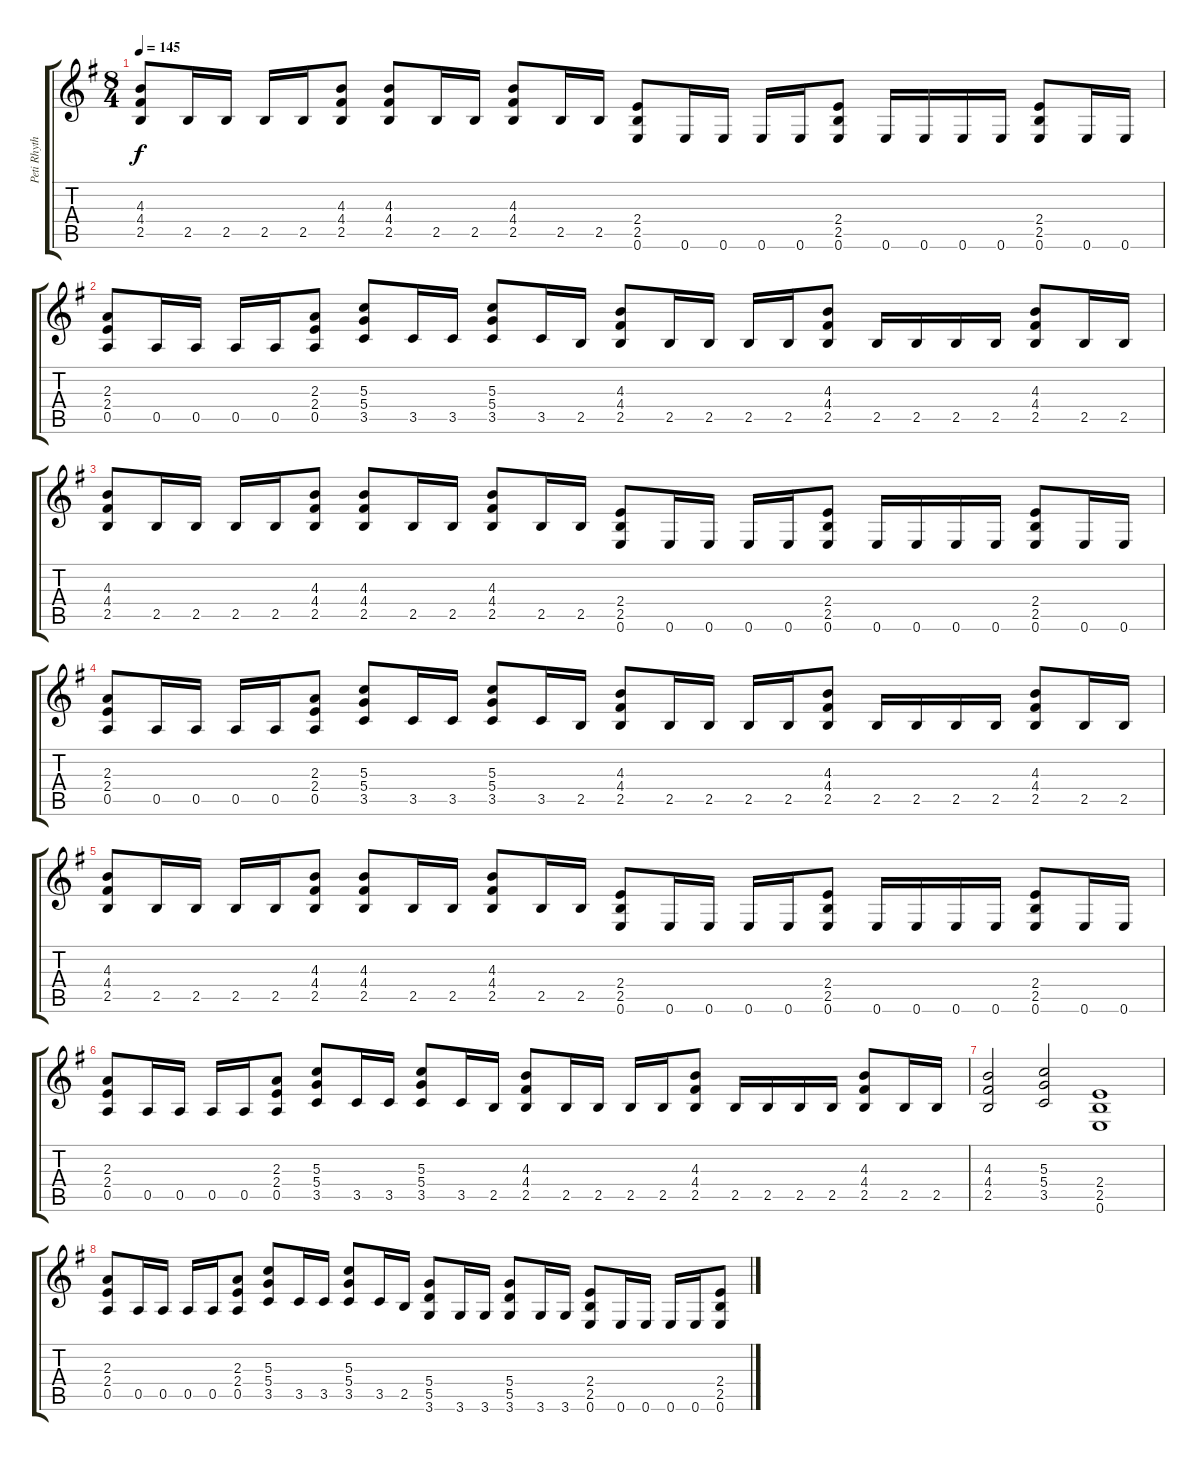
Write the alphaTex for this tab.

\track ("Peti Rhythm" "Peti Rhyth") {instrument distortionguitar}
\staff {score tabs}
\tuning (E4 B3 G3 D3 A2 E2) {hide}
\ts (8 4)
\tempo 145
\clef g2
\ks eminor
(4.3 4.4 2.5).8{dy f} 2.5.16 2.5.16 2.5.16 2.5.16 (4.3 4.4 2.5).8 (4.3 4.4 2.5).8 2.5.16 2.5.16 (4.3 4.4 2.5).8 2.5.16 2.5.16 (2.4 2.5 0.6).8 0.6.16 0.6.16 0.6.16 0.6.16 (2.4 2.5 0.6).8 0.6.16 0.6.16 0.6.16 0.6.16 (2.4 2.5 0.6).8 0.6.16 0.6.16 |
(2.3 2.4 0.5).8 0.5.16 0.5.16 0.5.16 0.5.16 (2.3 2.4 0.5).8 (5.3 5.4 3.5).8 3.5.16 3.5.16 (5.3 5.4 3.5).8 3.5.16 2.5.16 (4.3 4.4 2.5).8 2.5.16 2.5.16 2.5.16 2.5.16 (4.3 4.4 2.5).8 2.5.16 2.5.16 2.5.16 2.5.16 (4.3 4.4 2.5).8 2.5.16 2.5.16 |
(4.3 4.4 2.5).8 2.5.16 2.5.16 2.5.16 2.5.16 (4.3 4.4 2.5).8 (4.3 4.4 2.5).8 2.5.16 2.5.16 (4.3 4.4 2.5).8 2.5.16 2.5.16 (2.4 2.5 0.6).8 0.6.16 0.6.16 0.6.16 0.6.16 (2.4 2.5 0.6).8 0.6.16 0.6.16 0.6.16 0.6.16 (2.4 2.5 0.6).8 0.6.16 0.6.16 |
(2.3 2.4 0.5).8 0.5.16 0.5.16 0.5.16 0.5.16 (2.3 2.4 0.5).8 (5.3 5.4 3.5).8 3.5.16 3.5.16 (5.3 5.4 3.5).8 3.5.16 2.5.16 (4.3 4.4 2.5).8 2.5.16 2.5.16 2.5.16 2.5.16 (4.3 4.4 2.5).8 2.5.16 2.5.16 2.5.16 2.5.16 (4.3 4.4 2.5).8 2.5.16 2.5.16 |
(4.3 4.4 2.5).8 2.5.16 2.5.16 2.5.16 2.5.16 (4.3 4.4 2.5).8 (4.3 4.4 2.5).8 2.5.16 2.5.16 (4.3 4.4 2.5).8 2.5.16 2.5.16 (2.4 2.5 0.6).8 0.6.16 0.6.16 0.6.16 0.6.16 (2.4 2.5 0.6).8 0.6.16 0.6.16 0.6.16 0.6.16 (2.4 2.5 0.6).8 0.6.16 0.6.16 |
(2.3 2.4 0.5).8 0.5.16 0.5.16 0.5.16 0.5.16 (2.3 2.4 0.5).8 (5.3 5.4 3.5).8 3.5.16 3.5.16 (5.3 5.4 3.5).8 3.5.16 2.5.16 (4.3 4.4 2.5).8 2.5.16 2.5.16 2.5.16 2.5.16 (4.3 4.4 2.5).8 2.5.16 2.5.16 2.5.16 2.5.16 (4.3 4.4 2.5).8 2.5.16 2.5.16 |
(4.3 4.4 2.5).2 (5.3 5.4 3.5).2 (2.4 2.5 0.6).1 |
(2.3 2.4 0.5).8 0.5.16 0.5.16 0.5.16 0.5.16 (2.3 2.4 0.5).8 (5.3 5.4 3.5).8 3.5.16 3.5.16 (5.3 5.4 3.5).8 3.5.16 2.5.16 (5.4 5.5 3.6).8 3.6.16 3.6.16 (5.4 5.5 3.6).8 3.6.16 3.6.16 (2.4 2.5 0.6).8 0.6.16 0.6.16 0.6.16 0.6.16 (2.4 2.5 0.6).8
